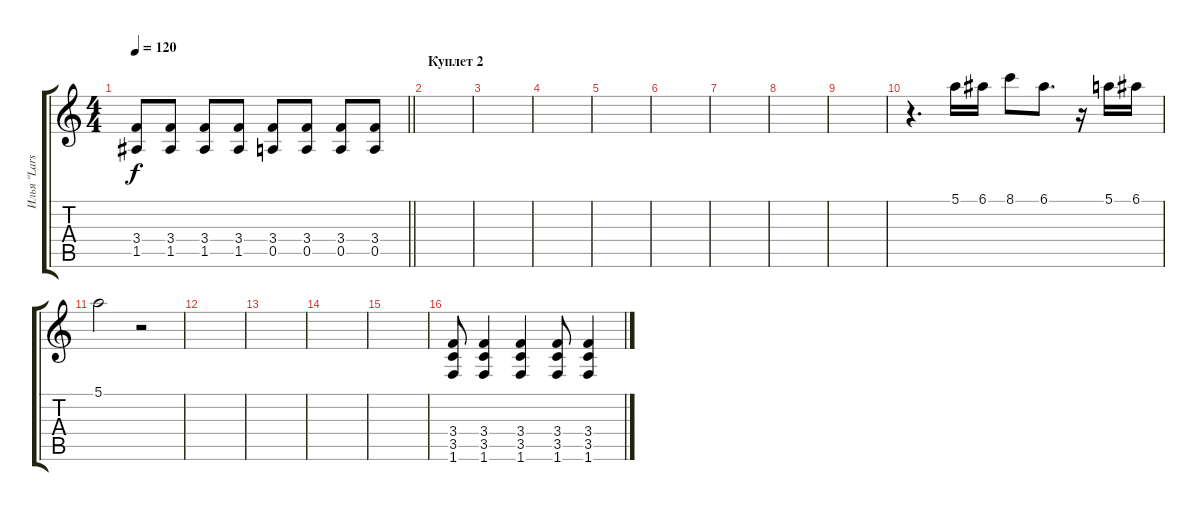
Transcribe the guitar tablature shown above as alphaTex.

\track ("Илья \"Lars\" Мамонтов       (Гитара)" "Илья \"Lars") {instrument acousticguitarsteel}
\staff {score tabs}
\tuning (E4 B3 G3 D3 A2 E2) {hide}
\ts (4 4)
\tempo 120
\clef g2
\barLineRight lightlight
\ks c
(3.4 1.5).8{dy f} (3.4 1.5).8 (3.4 1.5).8 (3.4 1.5).8 (3.4 0.5).8 (3.4 0.5).8 (3.4 0.5).8 (3.4 0.5).8 |
\section ("" "Куплет 2")
|
|
|
|
|
|
|
|
r.4{d volume 14 balance 8 instrument acousticguitarnylon} 5.1.16 6.1.16 8.1.8 6.1.8{d} r.16 5.1.16 6.1.16 |
5.1.2 r.2 |
|
|
|
|
(3.4 3.5 1.6).8{volume 14 balance 8 instrument distortionguitar} (3.4 3.5 1.6).4 (3.4 3.5 1.6).4 (3.4 3.5 1.6).8 (3.4 3.5 1.6).4
